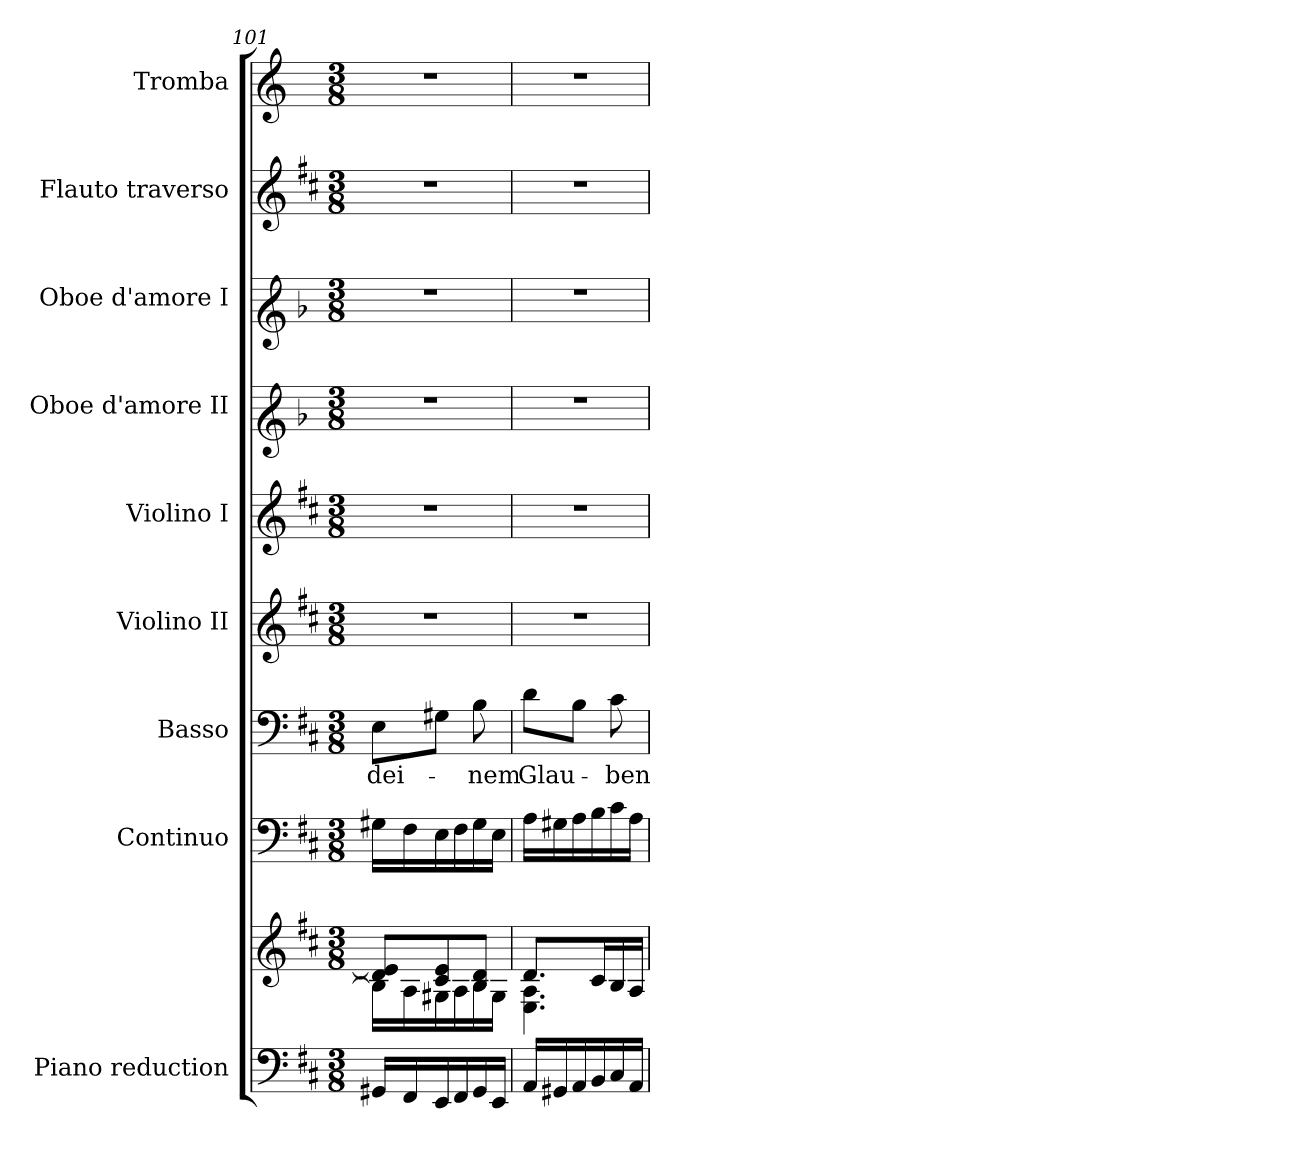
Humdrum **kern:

**kern	**kern	**kern	**kern	**text	**kern	**kern	**kern	**kern	**kern	**kern
*part9	*part9	*part8	*part7	*part7	*part6	*part5	*part4	*part3	*part2	*part1
*staff10	*staff9	*staff8	*staff7	*staff7	*staff6	*staff5	*staff4	*staff3	*staff2	*staff1
*I"Piano reduction	*	*I"Continuo	*I"Basso	*	*I"Violino II	*I"Violino I	*I"Oboe d'amore II	*I"Oboe d'amore I	*I"Flauto traverso	*I"Tromba
*I'Pno	*	*	*	*	*I'Vln	*I'Vln	*	*	*I'Fl	*
*clefF4	*clefG2	*clefF4	*clefF4	*	*clefG2	*clefG2	*clefG1	*clefG1	*clefG2	*clefG2
*	*	*	*	*	*	*	*ITrd2c3	*ITrd2c3	*	*ITrd-1c-2
*k[f#c#]	*k[f#c#]	*k[f#c#]	*k[f#c#]	*	*k[f#c#]	*k[f#c#]	*k[f#c#]	*k[f#c#]	*k[f#c#]	*k[f#c#]
*M3/8	*M3/8	*M3/8	*M3/8	*	*M3/8	*M3/8	*M3/8	*M3/8	*M3/8	*M3/8
=101	=101	=101	=101	=101	=101	=101	=101	=101	=101	=101
*	*^	*	*	*	*	*	*	*	*	*
!	!	!	!	!	!LO:LY:b	!	!	!	!	!	!
16GG#X/LL	8d/ 8e/]L	16B\LL]	16G#X\LL	8E\L	dei-	4.r	4.r	4.r	4.r	4.r	4.r
16FF#/	.	16A\	16F#\	.	.	.	.	.	.	.	.
16EE/	8c#/ 8e/	16G#X\	16E\	8G#X\J	.	.	.	.	.	.	.
16FF#/	.	16A\	16F#\	.	.	.	.	.	.	.	.
!	!	!	!	!	!LO:LY:b	!	!	!	!	!	!
16GG#/	8B/ 8d/J	16B\	16G#\	8B\	-nem	.	.	.	.	.	.
16EE/JJ	.	16G#\JJ	16E\JJ	.	.	.	.	.	.	.	.
=102	=102	=102	=102	=102	=102	=102	=102	=102	=102	=102	=102
!	!	!	!	!	!LO:LY:b	!	!	!	!	!	!
16AA/LL	8.d/L	4.E\ 4.A\	16A\LL	8d\L	Glau-	4.r	4.r	4.r	4.r	4.r	4.r
16GG#X/	.	.	16G#X\	.	.	.	.	.	.	.	.
16AA/	.	.	16A\	8B\J	.	.	.	.	.	.	.
16BB/	16c#/L	.	16B\	.	.	.	.	.	.	.	.
!	!	!	!	!	!LO:LY:b	!	!	!	!	!	!
16C#/	16B/	.	16c#\	8c#\	-ben	.	.	.	.	.	.
16AA/JJ	16A/JJ	.	16A\JJ	.	.	.	.	.	.	.	.
*	*v	*v	*	*	*	*	*	*	*	*	*
=	=	=	=	=	=	=	=	=	=	=
*-	*-	*-	*-	*-	*-	*-	*-	*-	*-	*-
